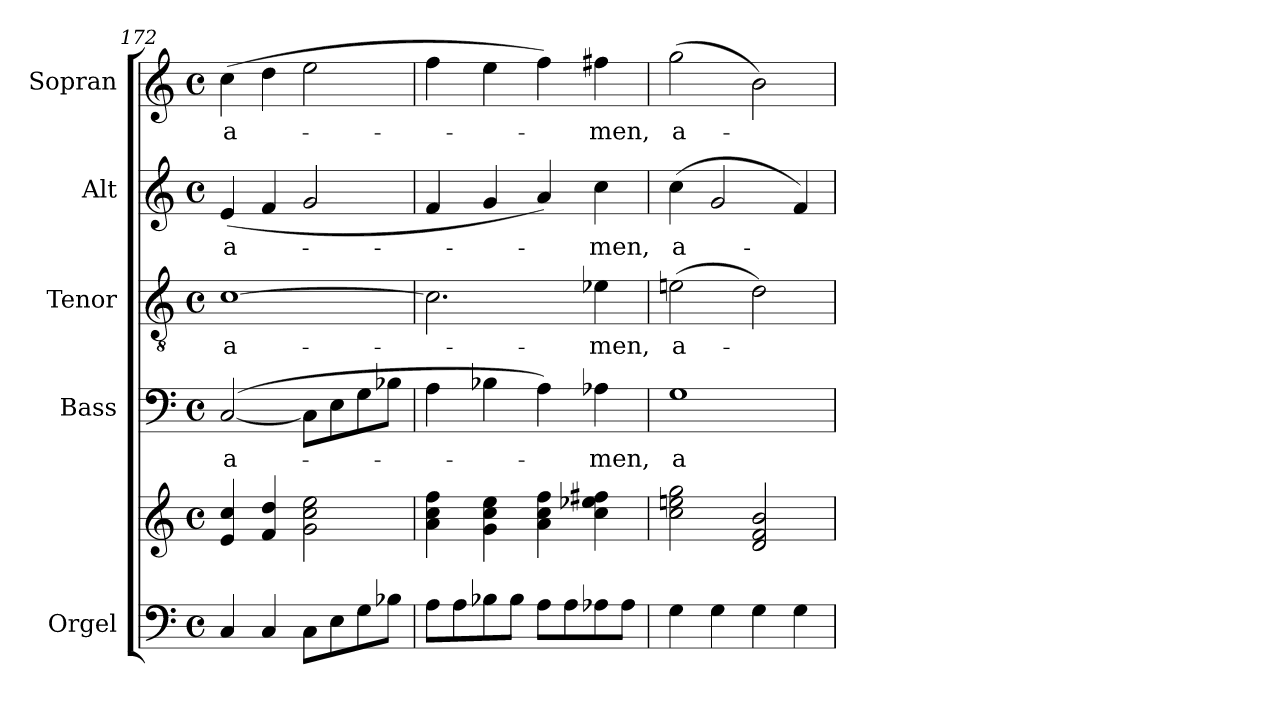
**kern	**kern	**kern	**text	**kern	**text	**kern	**text	**kern	**text
*part5	*part5	*part4	*part4	*part3	*part3	*part2	*part2	*part1	*part1
*staff6	*staff5	*staff4	*staff4	*staff3	*staff3	*staff2	*staff2	*staff1	*staff1
*I"Orgel	*	*I"Bass	*	*I"Tenor	*	*I"Alt	*	*I"Sopran	*
*I'Org.	*	*I'B.	*	*I'T.	*	*I'A.	*	*I'S.	*
!!LO:LB:g=z
*clefF4	*clefG2	*clefF4	*	*clefGv2	*	*clefG2	*	*clefG2	*
*k[]	*k[]	*k[]	*	*k[]	*	*k[]	*	*k[]	*
*C:	*C:	*C:	*	*C:	*	*C:	*	*C:	*
*M4/4	*M4/4	*M4/4	*	*M4/4	*	*M4/4	*	*M4/4	*
*met(c)	*met(c)	*met(c)	*	*met(c)	*	*met(c)	*	*met(c)	*
=172	=172	=172	=172	=172	=172	=172	=172	=172	=172
!	!	!	!LO:LY:b	!	!LO:LY:b	!	!LO:LY:b	!	!LO:LY:b
4C/	4e/ 4cc/	([2C/	a-	[1c	a-	(<4e/	a-	(>4cc\	a-
4C/	4f/ 4dd/	.	.	.	.	4f/	.	4dd\	.
8C\L	2g\ 2cc\ 2ee\	8C\L]	.	.	.	2g/	.	2ee\	.
8E\	.	8E\	.	.	.	.	.	.	.
8G\	.	8G\	.	.	.	.	.	.	.
8B-X\J	.	8B-X\J	.	.	.	.	.	.	.
=173	=173	=173	=173	=173	=173	=173	=173	=173	=173
8A\L	4a\ 4cc\ 4ff\	4A\	.	2.c\]	.	4f/	.	4ff\	.
8A\	.	.	.	.	.	.	.	.	.
8B-X\	4g\ 4cc\ 4ee\	4B-X\	.	.	.	4g/	.	4ee\	.
8B-\J	.	.	.	.	.	.	.	.	.
8A\L	4a\ 4cc\ 4ff\	4A\)	.	.	.	4a/)	.	4ff\)	.
8A\	.	.	.	.	.	.	.	.	.
!	!	!	!LO:LY:b	!	!LO:LY:b	!	!LO:LY:b	!	!LO:LY:b
8A-X\	4cc\ 4ee-X\ 4ff#X\	4A-X\	-men,	4e-X\	-men,	4cc\	-men,	4ff#X\	-men,
8A-\J	.	.	.	.	.	.	.	.	.
=174	=174	=174	=174	=174	=174	=174	=174	=174	=174
!	!	!	!LO:LY:b	!	!LO:LY:b	!	!LO:LY:b	!	!LO:LY:b
4G\	2cc\ 2een\ 2gg\	1G	a-	(>2en\	a-	(>4cc\	a-	(>2gg\	a-
4G\	.	.	.	.	.	2g/	.	.	.
4G\	2d/ 2f/ 2b/	.	.	2d\)	.	.	.	2b\)	.
4G\	.	.	.	.	.	4f/)	.	.	.
=	=	=	=	=	=	=	=	=	=
*-	*-	*-	*-	*-	*-	*-	*-	*-	*-
